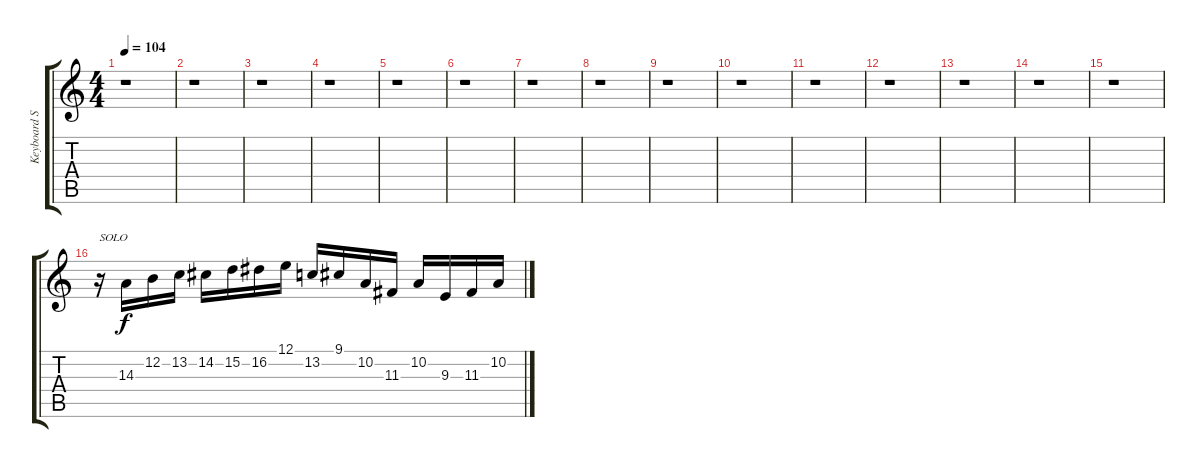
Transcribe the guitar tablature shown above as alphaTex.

\track ("Keyboard Solo" "Keyboard S") {instrument brightacousticpiano}
\staff {score tabs}
\tuning (E4 B3 G3 D3 A2 E2) {hide}
\ts (4 4)
\tempo 104
\clef g2
\ks c
r.1{dy f} |
r.1 |
r.1 |
r.1 |
r.1 |
r.1 |
r.1 |
r.1 |
r.1 |
r.1 |
r.1 |
r.1 |
r.1 |
r.1 |
r.1 |
r.16{txt "SOLO"} 14.3.16 12.2.16 13.2.16 14.2.16 15.2.16 16.2.16 12.1.16 13.2.16 9.1.16 10.2.16 11.3.16 10.2.16 9.3.16 11.3.16 10.2.16
